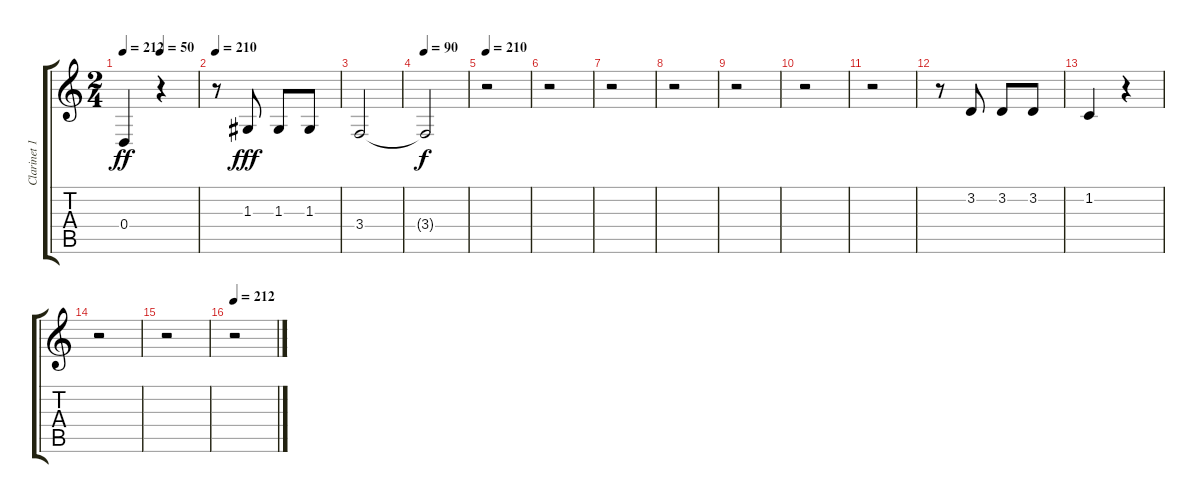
\track ("Clarinet 1" "Clarinet 1") {instrument clarinet}
\staff {score tabs}
\tuning (E4 B3 G3 D3 A2 E2) {hide}
\ts (2 4)
\tempo 212
\tempo (50 0.5)
\clef g2
\ks c
0.4.4{dy ff} r.4 |
\tempo 210
r.8 1.3.8{dy fff} 1.3.8 1.3.8 |
3.4.2 |
\tempo 90
3.4{t}.2{dy f} |
\tempo 210
r.2 |
r.2 |
r.2 |
r.2 |
r.2 |
r.2 |
r.2 |
r.8 3.2.8 3.2.8 3.2.8 |
1.2.4 r.4 |
r.2 |
r.2 |
\tempo 212
r.2
